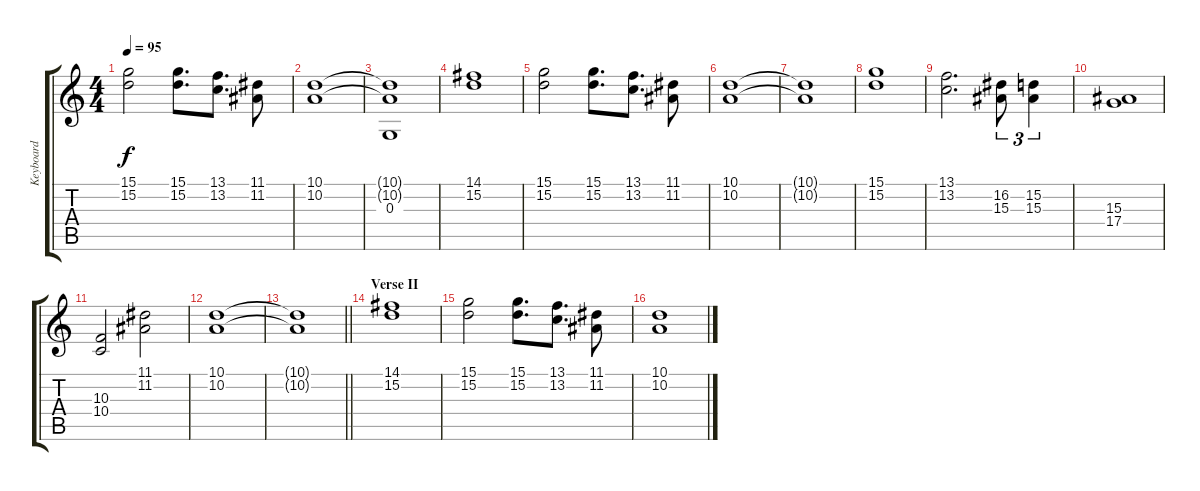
\track ("Keyboard" "Keyboard") {instrument stringensemble1}
\staff {score tabs}
\tuning (E4 B3 G3 D3 A2 E2) {hide}
\ts (4 4)
\tempo 95
\clef g2
\ks c
(15.1 15.2).2{dy f} (15.1 15.2).8{d} (13.1 13.2).8{d} (11.1 11.2).8 |
(10.1 10.2).1 |
(10.1{t} 10.2{t} 0.3).1 |
(14.1 15.2).1 |
(15.1 15.2).2 (15.1 15.2).8{d} (13.1 13.2).8{d} (11.1 11.2).8 |
(10.1 10.2).1 |
(10.1{t} 10.2{t}).1 |
(15.1 15.2).1 |
(13.1 13.2).2{d} (16.2 15.3).8{tu (3 2)} (15.2 15.3).4{tu (3 2)} |
(15.3 17.4).1 |
(10.3 10.4).2 (11.1 11.2).2 |
(10.1 10.2).1 |
\barLineRight lightlight
(10.1{t} 10.2{t}).1 |
\section ("" "Verse II")
(14.1 15.2).1 |
(15.1 15.2).2 (15.1 15.2).8{d} (13.1 13.2).8{d} (11.1 11.2).8 |
(10.1 10.2).1
